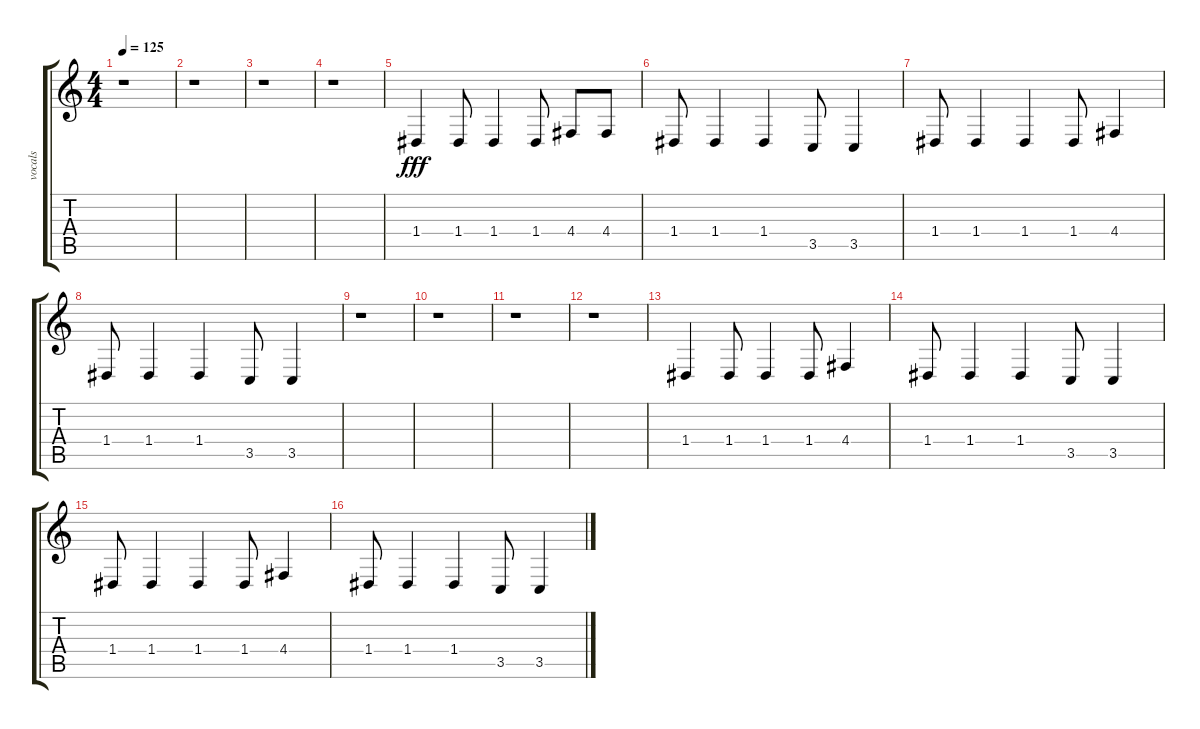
\track ("vocals" "vocals") {instrument synthbrass1}
\staff {score tabs}
\tuning (E4 B3 G3 D3 A2 E2) {hide}
\ts (4 4)
\tempo 125
\clef g2
\ks c
r.1{dy fff} |
r.1 |
r.1 |
r.1 |
1.4.4 1.4.8 1.4.4 1.4.8 4.4.8 4.4.8 |
1.4.8 1.4.4 1.4.4 3.5.8 3.5.4 |
1.4.8 1.4.4 1.4.4 1.4.8 4.4.4 |
1.4.8 1.4.4 1.4.4 3.5.8 3.5.4 |
r.1 |
r.1 |
r.1 |
r.1 |
1.4.4 1.4.8 1.4.4 1.4.8 4.4.4 |
1.4.8 1.4.4 1.4.4 3.5.8 3.5.4 |
1.4.8 1.4.4 1.4.4 1.4.8 4.4.4 |
1.4.8 1.4.4 1.4.4 3.5.8 3.5.4
